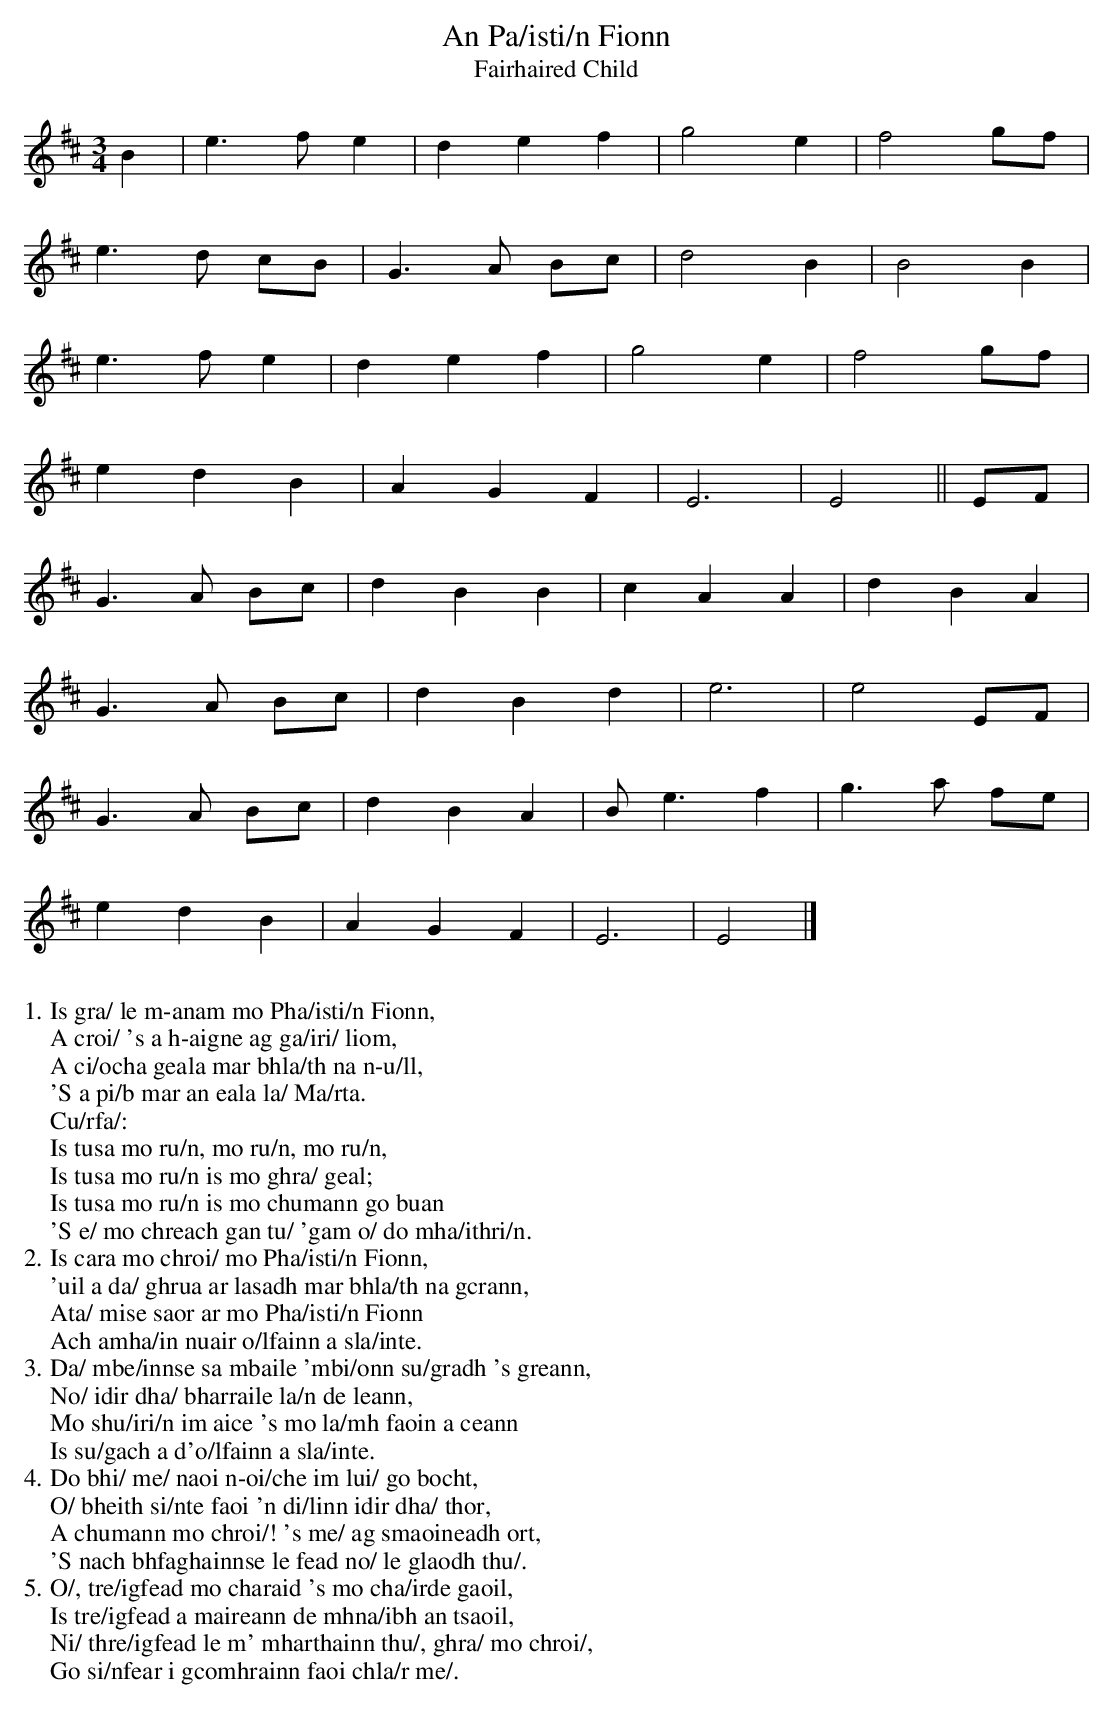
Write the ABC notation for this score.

X:1
T:An Pa/isti/n Fionn
T:Fairhaired Child
M:3/4
K:EDor
B2 | e3 f e2 | d2 e2 f2 | g4 e2 | f4 gf |
e3 d cB | G3 A Bc | d4 B2 | B4 B2 |
e3 f e2 | d2 e2 f2 | g4 e2 | f4 gf |
e2 d2 B2 | A2 G2 F2 | E6 | E4 || EF |
G3 A Bc | d2 B2 B2 | c2 A2 A2 | d2 B2 A2 |
G3 A Bc | d2 B2 d2 | e6 | e4 EF |
G3 A Bc | d2 B2 A2 | B e3 f2 | g3 a fe |
e2 d2 B2 | A2 G2 F2 | E6 | E4 |]
W:1. Is gra/ le m-anam mo Pha/isti/n Fionn,
W:A croi/ 's a h-aigne ag ga/iri/ liom,
W:A ci/ocha geala mar bhla/th na n-u/ll,
W:'S a pi/b mar an eala la/ Ma/rta.
W:Cu/rfa/:
W:Is tusa mo ru/n, mo ru/n, mo ru/n,
W:Is tusa mo ru/n is mo ghra/ geal;
W:Is tusa mo ru/n is mo chumann go buan
W:'S e/ mo chreach gan tu/ 'gam o/ do mha/ithri/n.
W:2. Is cara mo chroi/ mo Pha/isti/n Fionn,
W:'uil a da/ ghrua ar lasadh mar bhla/th na gcrann,
W:Ata/ mise saor ar mo Pha/isti/n Fionn
W:Ach amha/in nuair o/lfainn a sla/inte.
W:3. Da/ mbe/innse sa mbaile 'mbi/onn su/gradh 's greann,
W:No/ idir dha/ bharraile la/n de leann,
W:Mo shu/iri/n im aice 's mo la/mh faoin a ceann
W:Is su/gach a d'o/lfainn a sla/inte.
W:4. Do bhi/ me/ naoi n-oi/che im lui/ go bocht,
W:O/ bheith si/nte faoi 'n di/linn idir dha/ thor,
W:A chumann mo chroi/! 's me/ ag smaoineadh ort,
W:'S nach bhfaghainnse le fead no/ le glaodh thu/.
W:5. O/, tre/igfead mo charaid 's mo cha/irde gaoil,
W:Is tre/igfead a maireann de mhna/ibh an tsaoil,
W:Ni/ thre/igfead le m' mharthainn thu/, ghra/ mo chroi/,
W:Go si/nfear i gcomhrainn faoi chla/r me/.
